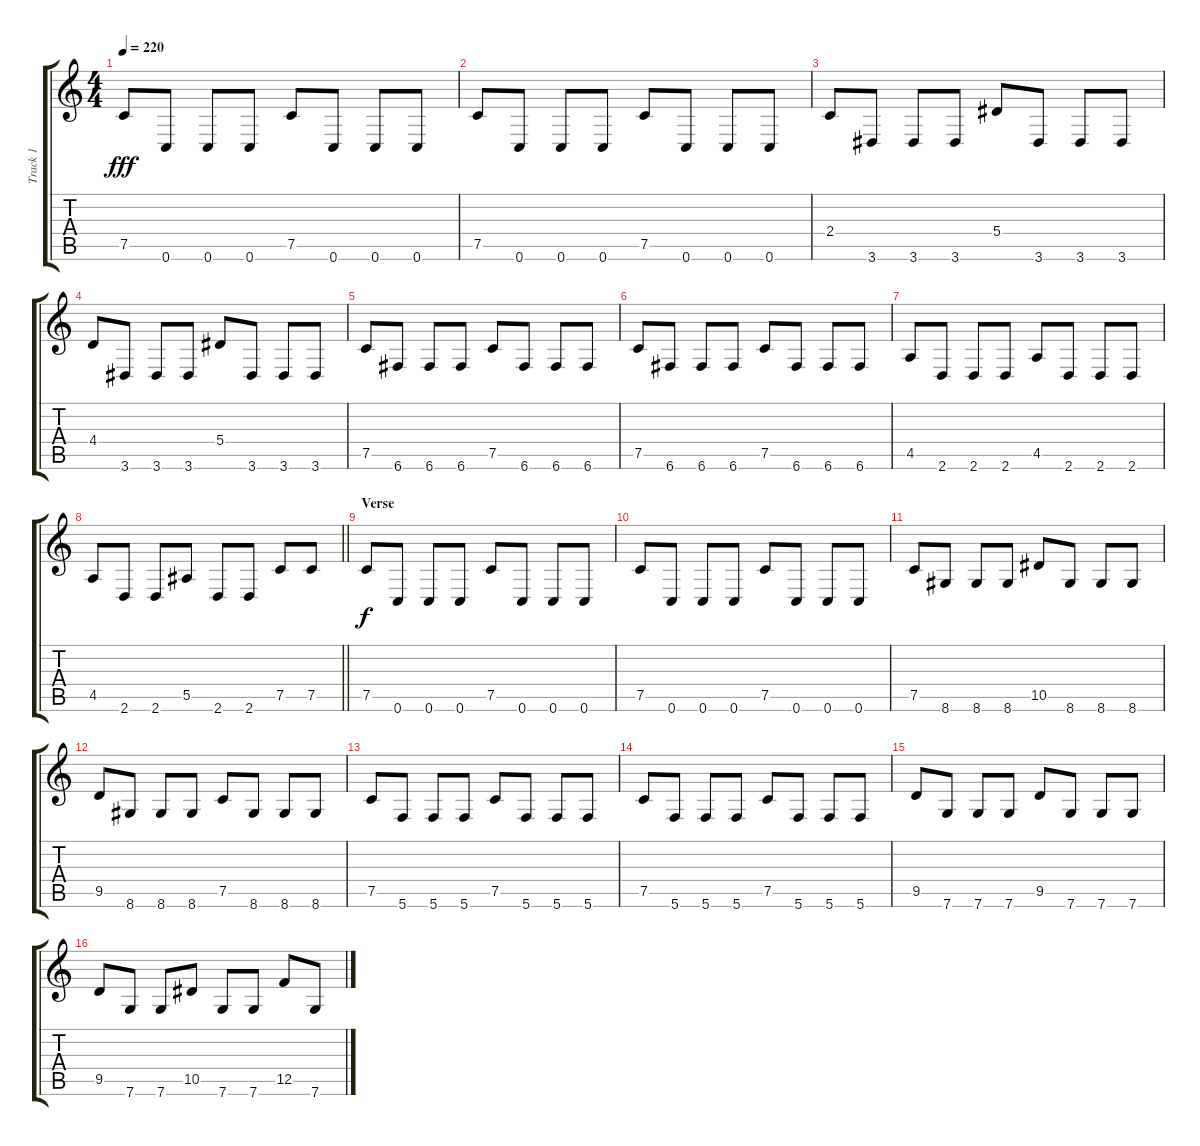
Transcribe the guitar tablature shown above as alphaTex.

\track ("Track 1" "Track 1") {instrument distortionguitar}
\staff {score tabs}
\tuning (C4 G3 Eb3 Bb2 F2 C2) {hide}
\ts (4 4)
\tempo 220
\clef g2
\ks c
7.5.8{dy fff} 0.6.8 0.6.8 0.6.8 7.5.8 0.6.8 0.6.8 0.6.8 |
7.5.8 0.6.8 0.6.8 0.6.8 7.5.8 0.6.8 0.6.8 0.6.8 |
2.4.8 3.6.8 3.6.8 3.6.8 5.4.8 3.6.8 3.6.8 3.6.8 |
4.4.8 3.6.8 3.6.8 3.6.8 5.4.8 3.6.8 3.6.8 3.6.8 |
7.5.8 6.6.8 6.6.8 6.6.8 7.5.8 6.6.8 6.6.8 6.6.8 |
7.5.8 6.6.8 6.6.8 6.6.8 7.5.8 6.6.8 6.6.8 6.6.8 |
4.5.8 2.6.8 2.6.8 2.6.8 4.5.8 2.6.8 2.6.8 2.6.8 |
\barLineRight lightlight
4.5.8 2.6.8 2.6.8 5.5.8 2.6.8 2.6.8 7.5.8 7.5.8 |
\section ("" "Verse")
7.5.8{dy f} 0.6.8 0.6.8 0.6.8 7.5.8 0.6.8 0.6.8 0.6.8 |
7.5.8 0.6.8 0.6.8 0.6.8 7.5.8 0.6.8 0.6.8 0.6.8 |
7.5.8 8.6.8 8.6.8 8.6.8 10.5.8 8.6.8 8.6.8 8.6.8 |
9.5.8 8.6.8 8.6.8 8.6.8 7.5.8 8.6.8 8.6.8 8.6.8 |
7.5.8 5.6.8 5.6.8 5.6.8 7.5.8 5.6.8 5.6.8 5.6.8 |
7.5.8 5.6.8 5.6.8 5.6.8 7.5.8 5.6.8 5.6.8 5.6.8 |
9.5.8 7.6.8 7.6.8 7.6.8 9.5.8 7.6.8 7.6.8 7.6.8 |
9.5.8 7.6.8 7.6.8 10.5.8 7.6.8 7.6.8 12.5.8 7.6.8
